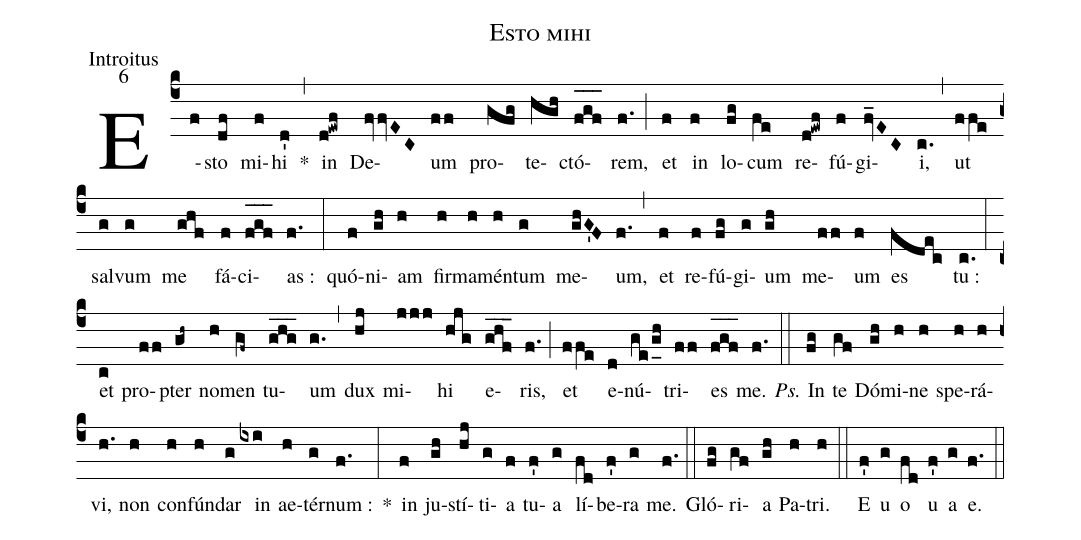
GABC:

name:Esto mihi;
office-part:Introitus;
mode:6;
%%
(c4) E(f)sto(df) mi(f)hi(d') *(,) in(d!ewf) De(fvvEC)um(ff) pro(gfg)te(hgh)ctó(f_[oh:h]g_[oh:h]f_[oh:h])rem,(f.) (;) et(f) in(f) lo(fg)cum(fe) re(d!ewf)fú(f)gi(fv_EC)i,(c.) (,) ut(ffe) sal(g)vum(g) me(ghf) fá(f)ci(f_[oh:h]g_[oh:h]f_[oh:h])as :(f.) (:) quó(f)ni(gh)am(h) fir(h)ma(h)mén(h)tum(g) me(ghG'F)um,(f.) (,) et(f) re(f)fú(fg)gi(g)um(gh) me(ff)um(f) es(fdec) tu :(c.) (:) et(c) pro(ff)pter(gh~) no(h)men(gf~) tu(ghg___)um(g.) (,) dux(hj) mi(jjj)hi(hjg) e(ghf___)ris,(f.) (;) et(ffe) e(d)nú(ge/g_[uh:l]h)tri(ff)es(f_[oh:h]g_[oh:h]f_[oh:h]) me.(f.) (::) <i>Ps.</i> In(fg) te(gf) Dó(gh)mi(h)ne(h) spe(h)rá(h)vi,(h.) non(h) con(h)fún(h)dar(g) in(ixi) ae(h)tér(g)num :(f.) *(:) in(f) ju(gh)stí(hj)ti(g)a(f) tu(f')a(g) lí(fd)be(f')ra(g) me.(f.) (::) Gló(fg)ri(gf)a(gh) Pa(h)tri.(h) (::) <eu>E(f') u(g) o(fd) u(f') a(g) e.</eu>(f.) (::)
